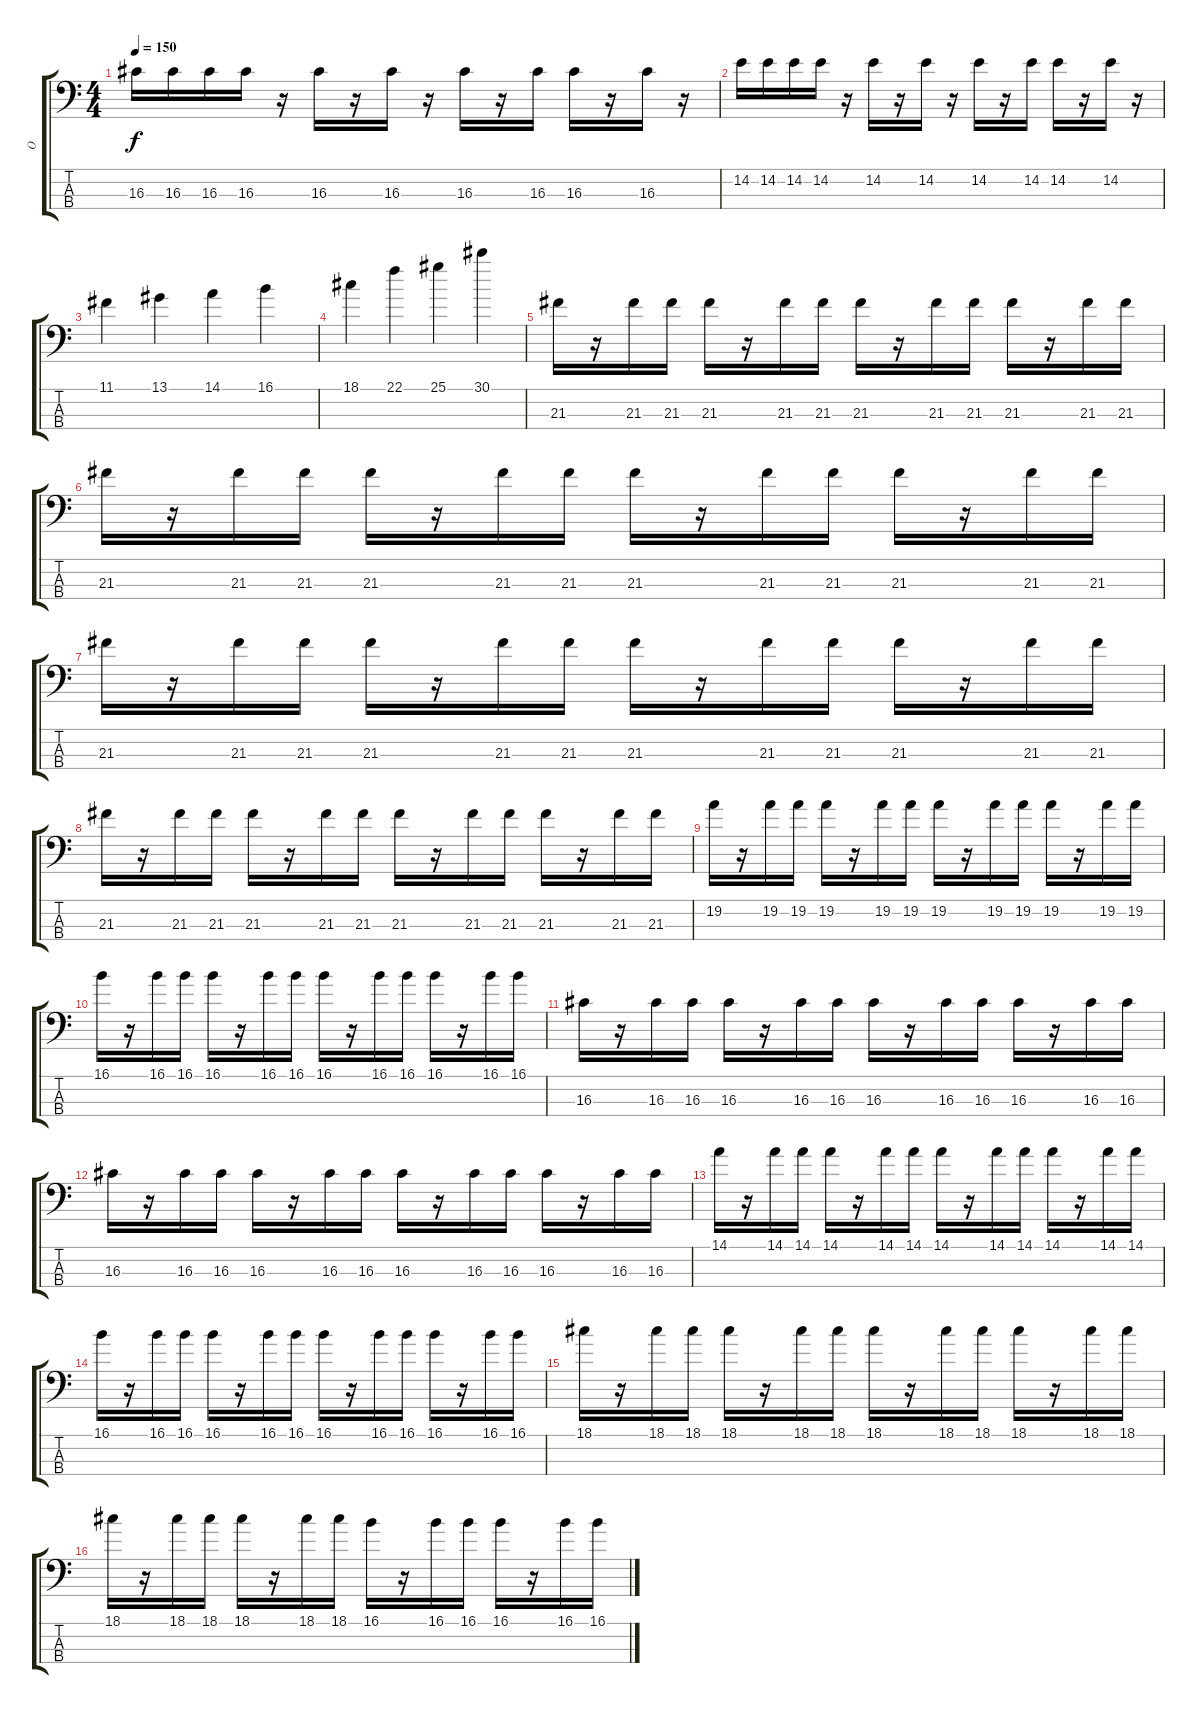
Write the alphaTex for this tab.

\track ("O" "O") {instrument electricbasspick}
\staff {score tabs}
\tuning (G2 D2 A1 E1) {hide}
\ts (4 4)
\tempo 150
\clef f4
\ks c
16.3.16{dy f} 16.3.16 16.3.16 16.3.16 r.16 16.3.16 r.16 16.3.16 r.16 16.3.16 r.16 16.3.16 16.3.16 r.16 16.3.16 r.16 |
14.2.16 14.2.16 14.2.16 14.2.16 r.16 14.2.16 r.16 14.2.16 r.16 14.2.16 r.16 14.2.16 14.2.16 r.16 14.2.16 r.16 |
11.1.4 13.1.4 14.1.4 16.1.4 |
18.1.4 22.1.4 25.1.4 30.1.4 |
21.3.16 r.16 21.3.16 21.3.16 21.3.16 r.16 21.3.16 21.3.16 21.3.16 r.16 21.3.16 21.3.16 21.3.16 r.16 21.3.16 21.3.16 |
21.3.16 r.16 21.3.16 21.3.16 21.3.16 r.16 21.3.16 21.3.16 21.3.16 r.16 21.3.16 21.3.16 21.3.16 r.16 21.3.16 21.3.16 |
21.3.16 r.16 21.3.16 21.3.16 21.3.16 r.16 21.3.16 21.3.16 21.3.16 r.16 21.3.16 21.3.16 21.3.16 r.16 21.3.16 21.3.16 |
21.3.16 r.16 21.3.16 21.3.16 21.3.16 r.16 21.3.16 21.3.16 21.3.16 r.16 21.3.16 21.3.16 21.3.16 r.16 21.3.16 21.3.16 |
19.2.16 r.16 19.2.16 19.2.16 19.2.16 r.16 19.2.16 19.2.16 19.2.16 r.16 19.2.16 19.2.16 19.2.16 r.16 19.2.16 19.2.16 |
16.1.16 r.16 16.1.16 16.1.16 16.1.16 r.16 16.1.16 16.1.16 16.1.16 r.16 16.1.16 16.1.16 16.1.16 r.16 16.1.16 16.1.16 |
16.3.16 r.16 16.3.16 16.3.16 16.3.16 r.16 16.3.16 16.3.16 16.3.16 r.16 16.3.16 16.3.16 16.3.16 r.16 16.3.16 16.3.16 |
16.3.16 r.16 16.3.16 16.3.16 16.3.16 r.16 16.3.16 16.3.16 16.3.16 r.16 16.3.16 16.3.16 16.3.16 r.16 16.3.16 16.3.16 |
14.1.16 r.16 14.1.16 14.1.16 14.1.16 r.16 14.1.16 14.1.16 14.1.16 r.16 14.1.16 14.1.16 14.1.16 r.16 14.1.16 14.1.16 |
16.1.16 r.16 16.1.16 16.1.16 16.1.16 r.16 16.1.16 16.1.16 16.1.16 r.16 16.1.16 16.1.16 16.1.16 r.16 16.1.16 16.1.16 |
18.1.16 r.16 18.1.16 18.1.16 18.1.16 r.16 18.1.16 18.1.16 18.1.16 r.16 18.1.16 18.1.16 18.1.16 r.16 18.1.16 18.1.16 |
18.1.16 r.16 18.1.16 18.1.16 18.1.16 r.16 18.1.16 18.1.16 16.1.16 r.16 16.1.16 16.1.16 16.1.16 r.16 16.1.16 16.1.16
